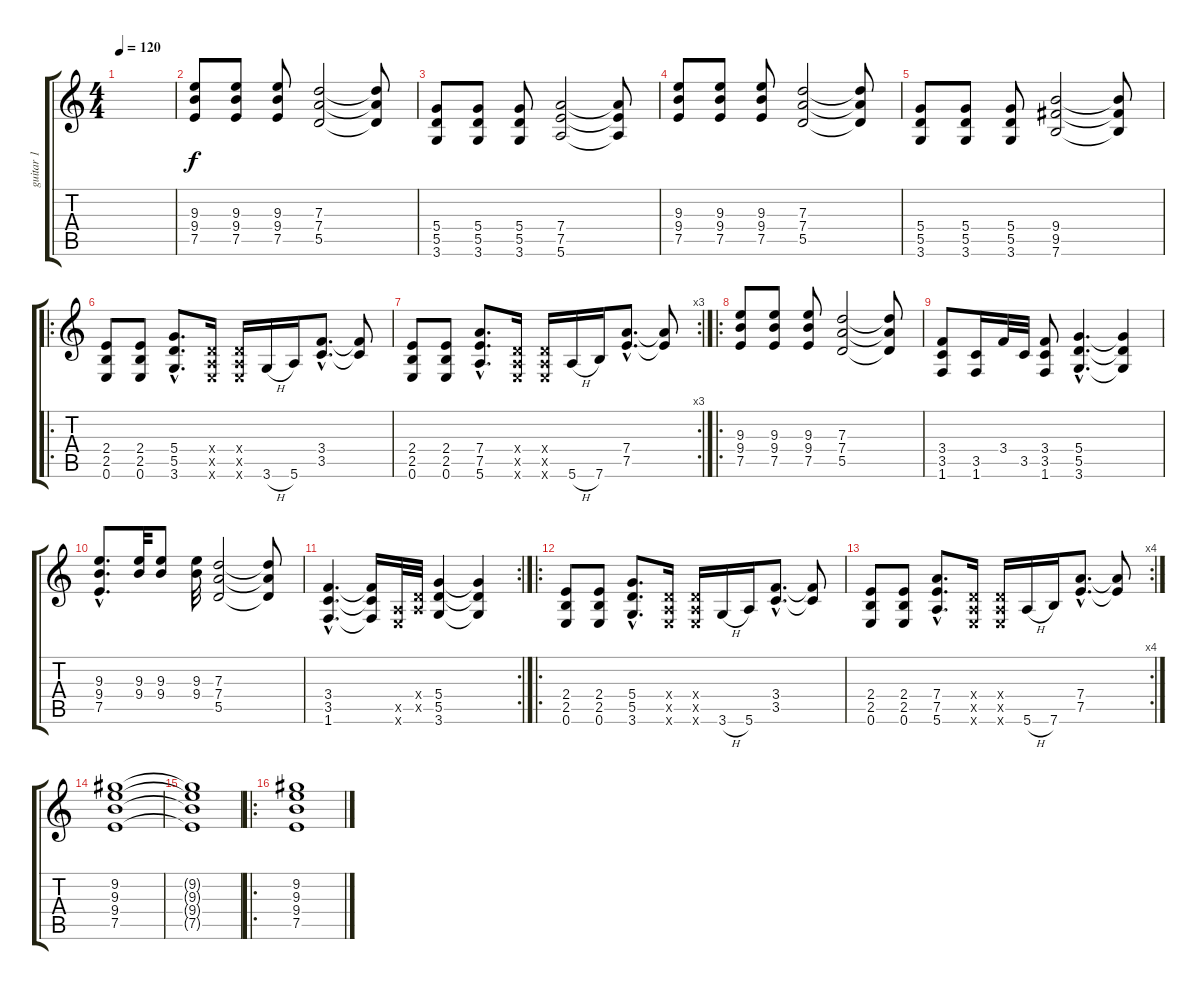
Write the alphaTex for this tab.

\track ("guitar 1" "guitar 1") {instrument acousticguitarsteel}
\staff {score tabs}
\tuning (E4 B3 G3 D3 A2 E2) {hide}
\ts (4 4)
\tempo 120
\clef g2
\ks c
|
(9.3 9.4 7.5).8 (9.3 9.4 7.5).8 (9.3 9.4 7.5).8 (7.3 7.4 5.5).2 (7.3{t} 7.4{t} 5.5{t}).8 |
(5.4 5.5 3.6).8 (5.4 5.5 3.6).8 (5.4 5.5 3.6).8 (7.4 7.5 5.6).2 (7.4{t} 7.5{t} 5.6{t}).8 |
(9.3 9.4 7.5).8 (9.3 9.4 7.5).8 (9.3 9.4 7.5).8 (7.3 7.4 5.5).2 (7.3{t} 7.4{t} 5.5{t}).8 |
(5.4 5.5 3.6).8 (5.4 5.5 3.6).8 (5.4 5.5 3.6).8 (9.4 9.5 7.6).2 (9.4{t} 9.5{t} 7.6{t}).8 |
\ro
(2.4 2.5 0.6).8 (2.4 2.5 0.6).8 (5.4{hac} 5.5{hac} 3.6{hac}).8{d} (0.4{x} 0.5{x} 0.6{x}).16 (0.4{x} 0.5{x} 0.6{x}).16 3.6{h}.16 5.6.16 (3.4{hac} 3.5{hac}).8{d} (3.4{t} 3.5{t}).8 |
\rc 3
(2.4 2.5 0.6).8 (2.4 2.5 0.6).8 (7.4{hac} 7.5{hac} 5.6{hac}).8{d} (0.4{x} 0.5{x} 0.6{x}).16 (0.4{x} 0.5{x} 0.6{x}).16 5.6{h}.16 7.6.16 (7.4{hac} 7.5{hac}).8{d} (7.4{t} 7.5{t}).8 |
\ro
(9.3 9.4 7.5).8 (9.3 9.4 7.5).8 (9.3 9.4 7.5).8 (7.3 7.4 5.5).2 (7.3{t} 7.4{t} 5.5{t}).8 |
(3.4 3.5 1.6).8 (3.5 1.6).16 3.4.32 3.5.32 (3.4 3.5 1.6).8 (5.4{hac} 5.5{hac} 3.6{hac}).4{d} (5.4{t} 5.5{t} 3.6{t}).4 |
(9.3{hac} 9.4{hac} 7.5{hac}).8{d} (9.3 9.4).32 (9.3 9.4).8 (9.3 9.4).32 (7.3 7.4 5.5).2 (7.3{t} 7.4{t} 5.5{t}).8 |
\rc 2
(3.4{hac} 3.5{hac} 1.6{hac}).4{d} (3.4{t} 3.5{t} 1.6{t}).16 (0.5{x} 0.6{x}).32 (0.4{x} 0.5{x}).32 (5.4 5.5 3.6).4 (5.4{t} 5.5{t} 3.6{t}).4 |
\ro
(2.4 2.5 0.6).8 (2.4 2.5 0.6).8 (5.4{hac} 5.5{hac} 3.6{hac}).8{d} (0.4{x} 0.5{x} 0.6{x}).16 (0.4{x} 0.5{x} 0.6{x}).16 3.6{h}.16 5.6.16 (3.4{hac} 3.5{hac}).8{d} (3.4{t} 3.5{t}).8 |
\rc 4
(2.4 2.5 0.6).8 (2.4 2.5 0.6).8 (7.4{hac} 7.5{hac} 5.6{hac}).8{d} (0.4{x} 0.5{x} 0.6{x}).16 (0.4{x} 0.5{x} 0.6{x}).16 5.6{h}.16 7.6.16 (7.4{hac} 7.5{hac}).8{d} (7.4{t} 7.5{t}).8 |
(9.2 9.3 9.4 7.5).1 |
(9.2{t} 9.3{t} 9.4{t} 7.5{t}).1 |
\ro
(9.2 9.3 9.4 7.5).1
